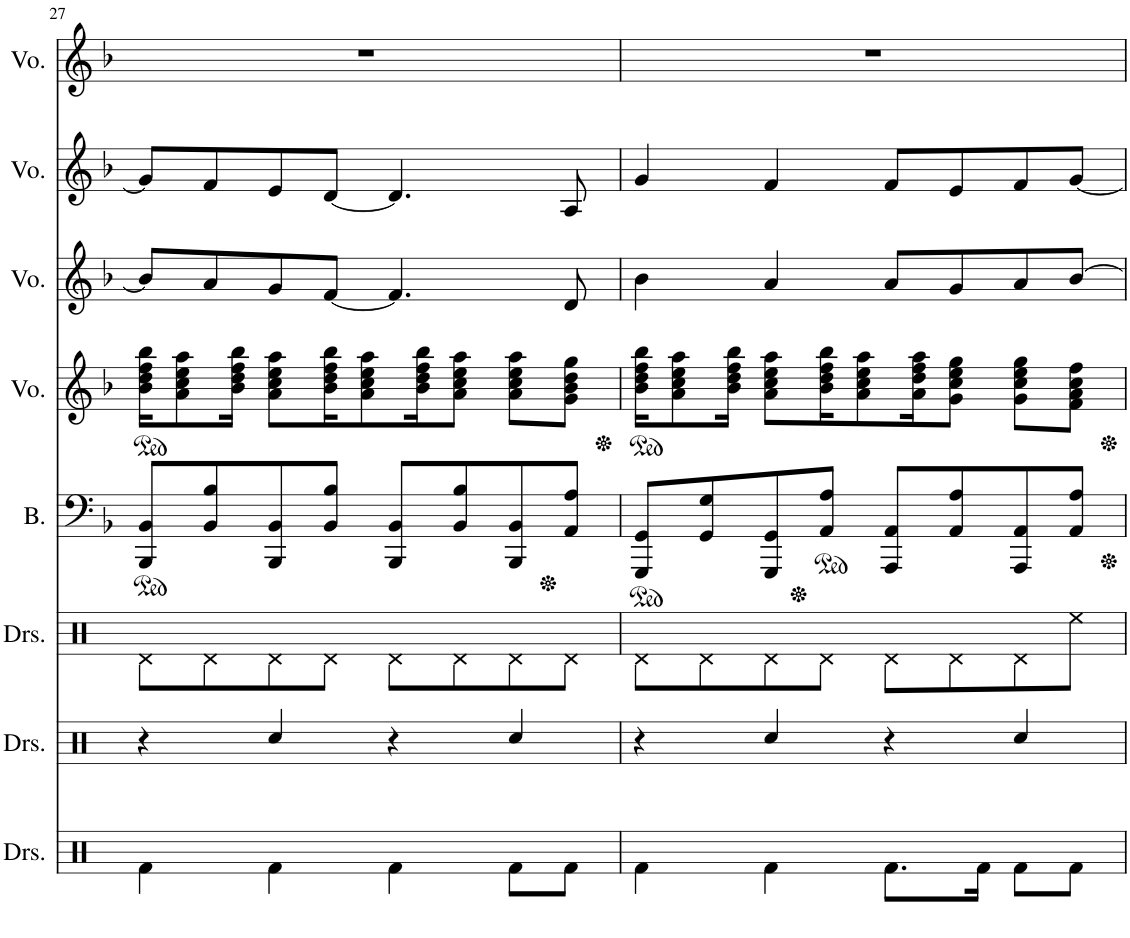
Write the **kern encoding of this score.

**kern	**kern	**kern	**kern	**kern	**kern	**kern	**kern
*part8	*part7	*part6	*part5	*part4	*part3	*part2	*part1
*staff8	*staff7	*staff6	*staff5	*staff4	*staff3	*staff2	*staff1
*I"Drumset	*I"Drumset	*I"Drumset	*I"Bass	*I"Voice	*I"Voice	*I"Voice	*I"Voice
*I'Drs.	*I'Drs.	*I'Drs.	*I'B.	*I'Vo.	*I'Vo.	*I'Vo.	*I'Vo.
!!LO:PB:g=z
*clefX	*clefX	*clefX	*clefF4	*clefG2	*clefG2	*clefG2	*clefG2
*k[]	*k[]	*k[]	*k[b-]	*k[b-]	*k[b-]	*k[b-]	*k[b-]
*M4/4	*M4/4	*M4/4	*M4/4	*M4/4	*M4/4	*M4/4	*M4/4
*	*	*	*ped	*	*	*	*
*	*	*	*	*ped	*	*	*
=27	=27	=27	=27	=27	=27	=27	=27
4Rf\	4r	8Rd\L	8BBB-/ 8BB-/L	16b-\ 16dd\ 16ff\ 16bb-\KL	8b-/L]	8g/L]	1r
.	.	.	.	8a\ 8cc\ 8ee\ 8aa\	.	.	.
.	.	8Rd\	8BB-/ 8B-/	.	8a/	8f/	.
.	.	.	.	16b-\ 16dd\ 16ff\ 16bb-\Jk	.	.	.
4Rf\	4Rcc/	8Rd\	8BBB-/ 8BB-/	8a\ 8cc\ 8ee\ 8aa\L	8g/	8e/	.
.	.	8Rd\J	8BB-/ 8B-/J	16b-\ 16dd\ 16ff\ 16bb-\K	[8f/J	[8d/J	.
.	.	.	.	8a\ 8cc\ 8ee\ 8aa\	.	.	.
4Rf\	4r	8Rd\L	8BBB-/ 8BB-/L	.	4.f/]	4.d/]	.
.	.	.	.	16b-\ 16dd\ 16ff\ 16bb-\K	.	.	.
.	.	8Rd\	8BB-/ 8B-/	8a\ 8cc\ 8ee\ 8aa\J	.	.	.
8Rf\L	4Rcc/	8Rd\	8BBB-/ 8BB-/	8a\ 8cc\ 8ee\ 8aa\L	.	.	.
*	*	*	*Xped	*	*	*	*
8Rf\J	.	8Rd\J	8AA/ 8A/J	8g\ 8b-\ 8dd\ 8gg\J	8d/	8A/	.
=28	=28	=28	=28	=28	=28	=28	=28
*	*	*	*ped	*	*	*	*
*	*	*	*	*Xped	*	*	*
*	*	*	*	*ped	*	*	*
4Rf\	4r	8Rd\L	8GGG/ 8GG/L	16b-\ 16dd\ 16ff\ 16bb-\KL	4b-\	4g/	1r
.	.	.	.	8a\ 8cc\ 8ee\ 8aa\	.	.	.
.	.	8Rd\	8GG/ 8G/	.	.	.	.
.	.	.	.	16b-\ 16dd\ 16ff\ 16bb-\Jk	.	.	.
4Rf\	4Rcc/	8Rd\	8GGG/ 8GG/	8a\ 8cc\ 8ee\ 8aa\L	4a/	4f/	.
*	*	*	*Xped	*	*	*	*
*	*	*	*ped	*	*	*	*
.	.	8Rd\J	8AA/ 8A/J	16b-\ 16dd\ 16ff\ 16bb-\K	.	.	.
.	.	.	.	8a\ 8cc\ 8ee\ 8aa\	.	.	.
8.Rf\L	4r	8Rd\L	8AAA/ 8AA/L	.	8a/L	8f/L	.
.	.	.	.	16a\ 16dd\ 16ff\ 16aa\K	.	.	.
.	.	8Rd\	8AA/ 8A/	8g\ 8cc\ 8ee\ 8gg\J	8g/	8e/	.
16Rf\Jk	.	.	.	.	.	.	.
8Rf\L	4Rcc/	8Rd\	8AAA/ 8AA/	8g\ 8cc\ 8ee\ 8gg\L	8a/	8f/	.
8Rf\J	.	8Ree\J	8AA/ 8A/J	8f\ 8a\ 8cc\ 8ff\J	[8b-/J	[8g/J	.
*	*	*	*Xped	*	*	*	*
*	*	*	*	*Xped	*	*	*
=	=	=	=	=	=	=	=
*-	*-	*-	*-	*-	*-	*-	*-
